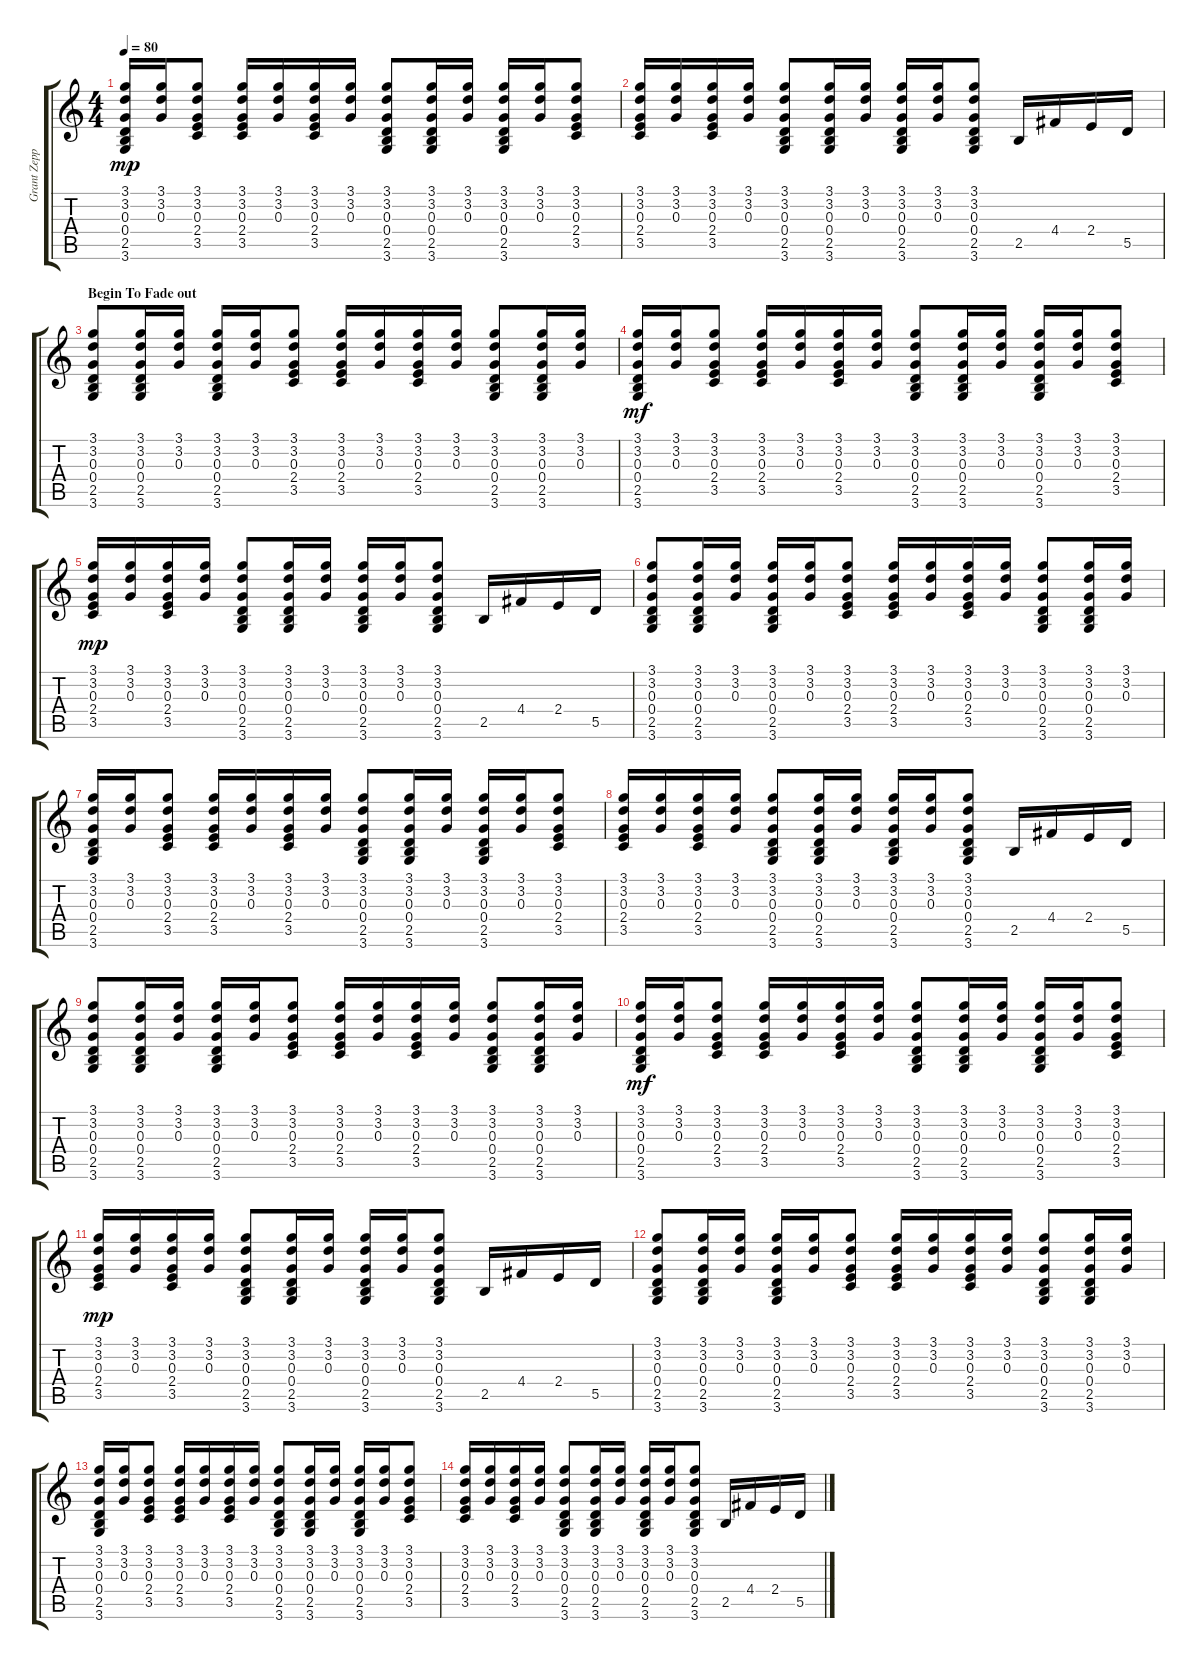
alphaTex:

\track ("Grant Zeppelin" "Grant Zepp") {instrument acousticguitarsteel}
\staff {score tabs}
\tuning (E4 B3 G3 D3 A2 E2) {hide}
\ts (4 4)
\tempo 80
\clef g2
\ks c
(3.1 3.2 0.3 0.4 2.5 3.6).16{dy mp} (3.1 3.2 0.3).16 (3.1 3.2 0.3 2.4 3.5).8 (3.1 3.2 0.3 2.4 3.5).16 (3.1 3.2 0.3).16 (3.1 3.2 0.3 2.4 3.5).16 (3.1 3.2 0.3).16 (3.1 3.2 0.3 0.4 2.5 3.6).8 (3.1 3.2 0.3 0.4 2.5 3.6).16 (3.1 3.2 0.3).16 (3.1 3.2 0.3 0.4 2.5 3.6).16 (3.1 3.2 0.3).16 (3.1 3.2 0.3 2.4 3.5).8 |
(3.1 3.2 0.3 2.4 3.5).16 (3.1 3.2 0.3).16 (3.1 3.2 0.3 2.4 3.5).16 (3.1 3.2 0.3).16 (3.1 3.2 0.3 0.4 2.5 3.6).8 (3.1 3.2 0.3 0.4 2.5 3.6).16 (3.1 3.2 0.3).16 (3.1 3.2 0.3 0.4 2.5 3.6).16 (3.1 3.2 0.3).16 (3.1 3.2 0.3 0.4 2.5 3.6).8 2.5.16 4.4.16 2.4.16 5.5.16 |
\section ("" "Begin To Fade out")
(3.1 3.2 0.3 0.4 2.5 3.6).8{volume 11} (3.1 3.2 0.3 0.4 2.5 3.6).16 (3.1 3.2 0.3).16 (3.1 3.2 0.3 0.4 2.5 3.6).16 (3.1 3.2 0.3).16 (3.1 3.2 0.3 2.4 3.5).8 (3.1 3.2 0.3 2.4 3.5).16 (3.1 3.2 0.3).16 (3.1 3.2 0.3 2.4 3.5).16 (3.1 3.2 0.3).16 (3.1 3.2 0.3 0.4 2.5 3.6).8 (3.1 3.2 0.3 0.4 2.5 3.6).16 (3.1 3.2 0.3).16 |
(3.1 3.2 0.3 0.4 2.5 3.6).16{dy mf volume 10} (3.1 3.2 0.3).16 (3.1 3.2 0.3 2.4 3.5).8 (3.1 3.2 0.3 2.4 3.5).16 (3.1 3.2 0.3).16 (3.1 3.2 0.3 2.4 3.5).16 (3.1 3.2 0.3).16 (3.1 3.2 0.3 0.4 2.5 3.6).8 (3.1 3.2 0.3 0.4 2.5 3.6).16 (3.1 3.2 0.3).16 (3.1 3.2 0.3 0.4 2.5 3.6).16 (3.1 3.2 0.3).16 (3.1 3.2 0.3 2.4 3.5).8 |
(3.1 3.2 0.3 2.4 3.5).16{dy mp volume 9} (3.1 3.2 0.3).16 (3.1 3.2 0.3 2.4 3.5).16 (3.1 3.2 0.3).16 (3.1 3.2 0.3 0.4 2.5 3.6).8 (3.1 3.2 0.3 0.4 2.5 3.6).16 (3.1 3.2 0.3).16 (3.1 3.2 0.3 0.4 2.5 3.6).16 (3.1 3.2 0.3).16 (3.1 3.2 0.3 0.4 2.5 3.6).8 2.5.16 4.4.16 2.4.16 5.5.16 |
(3.1 3.2 0.3 0.4 2.5 3.6).8{volume 8} (3.1 3.2 0.3 0.4 2.5 3.6).16 (3.1 3.2 0.3).16 (3.1 3.2 0.3 0.4 2.5 3.6).16 (3.1 3.2 0.3).16 (3.1 3.2 0.3 2.4 3.5).8 (3.1 3.2 0.3 2.4 3.5).16 (3.1 3.2 0.3).16 (3.1 3.2 0.3 2.4 3.5).16 (3.1 3.2 0.3).16 (3.1 3.2 0.3 0.4 2.5 3.6).8 (3.1 3.2 0.3 0.4 2.5 3.6).16 (3.1 3.2 0.3).16 |
(3.1 3.2 0.3 0.4 2.5 3.6).16{volume 7} (3.1 3.2 0.3).16 (3.1 3.2 0.3 2.4 3.5).8 (3.1 3.2 0.3 2.4 3.5).16 (3.1 3.2 0.3).16 (3.1 3.2 0.3 2.4 3.5).16 (3.1 3.2 0.3).16 (3.1 3.2 0.3 0.4 2.5 3.6).8 (3.1 3.2 0.3 0.4 2.5 3.6).16 (3.1 3.2 0.3).16 (3.1 3.2 0.3 0.4 2.5 3.6).16 (3.1 3.2 0.3).16 (3.1 3.2 0.3 2.4 3.5).8 |
(3.1 3.2 0.3 2.4 3.5).16{volume 6} (3.1 3.2 0.3).16 (3.1 3.2 0.3 2.4 3.5).16 (3.1 3.2 0.3).16 (3.1 3.2 0.3 0.4 2.5 3.6).8 (3.1 3.2 0.3 0.4 2.5 3.6).16 (3.1 3.2 0.3).16 (3.1 3.2 0.3 0.4 2.5 3.6).16 (3.1 3.2 0.3).16 (3.1 3.2 0.3 0.4 2.5 3.6).8 2.5.16 4.4.16 2.4.16 5.5.16 |
(3.1 3.2 0.3 0.4 2.5 3.6).8{volume 5} (3.1 3.2 0.3 0.4 2.5 3.6).16 (3.1 3.2 0.3).16 (3.1 3.2 0.3 0.4 2.5 3.6).16 (3.1 3.2 0.3).16 (3.1 3.2 0.3 2.4 3.5).8 (3.1 3.2 0.3 2.4 3.5).16 (3.1 3.2 0.3).16 (3.1 3.2 0.3 2.4 3.5).16 (3.1 3.2 0.3).16 (3.1 3.2 0.3 0.4 2.5 3.6).8 (3.1 3.2 0.3 0.4 2.5 3.6).16 (3.1 3.2 0.3).16 |
(3.1 3.2 0.3 0.4 2.5 3.6).16{dy mf volume 4} (3.1 3.2 0.3).16 (3.1 3.2 0.3 2.4 3.5).8 (3.1 3.2 0.3 2.4 3.5).16 (3.1 3.2 0.3).16 (3.1 3.2 0.3 2.4 3.5).16 (3.1 3.2 0.3).16 (3.1 3.2 0.3 0.4 2.5 3.6).8 (3.1 3.2 0.3 0.4 2.5 3.6).16 (3.1 3.2 0.3).16 (3.1 3.2 0.3 0.4 2.5 3.6).16 (3.1 3.2 0.3).16 (3.1 3.2 0.3 2.4 3.5).8 |
(3.1 3.2 0.3 2.4 3.5).16{dy mp volume 3} (3.1 3.2 0.3).16 (3.1 3.2 0.3 2.4 3.5).16 (3.1 3.2 0.3).16 (3.1 3.2 0.3 0.4 2.5 3.6).8 (3.1 3.2 0.3 0.4 2.5 3.6).16 (3.1 3.2 0.3).16 (3.1 3.2 0.3 0.4 2.5 3.6).16 (3.1 3.2 0.3).16 (3.1 3.2 0.3 0.4 2.5 3.6).8 2.5.16 4.4.16 2.4.16 5.5.16 |
(3.1 3.2 0.3 0.4 2.5 3.6).8{volume 2} (3.1 3.2 0.3 0.4 2.5 3.6).16 (3.1 3.2 0.3).16 (3.1 3.2 0.3 0.4 2.5 3.6).16 (3.1 3.2 0.3).16 (3.1 3.2 0.3 2.4 3.5).8 (3.1 3.2 0.3 2.4 3.5).16 (3.1 3.2 0.3).16 (3.1 3.2 0.3 2.4 3.5).16 (3.1 3.2 0.3).16 (3.1 3.2 0.3 0.4 2.5 3.6).8 (3.1 3.2 0.3 0.4 2.5 3.6).16 (3.1 3.2 0.3).16 |
(3.1 3.2 0.3 0.4 2.5 3.6).16{volume 1} (3.1 3.2 0.3).16 (3.1 3.2 0.3 2.4 3.5).8 (3.1 3.2 0.3 2.4 3.5).16 (3.1 3.2 0.3).16 (3.1 3.2 0.3 2.4 3.5).16 (3.1 3.2 0.3).16 (3.1 3.2 0.3 0.4 2.5 3.6).8 (3.1 3.2 0.3 0.4 2.5 3.6).16 (3.1 3.2 0.3).16 (3.1 3.2 0.3 0.4 2.5 3.6).16 (3.1 3.2 0.3).16 (3.1 3.2 0.3 2.4 3.5).8 |
(3.1 3.2 0.3 2.4 3.5).16{volume 0} (3.1 3.2 0.3).16 (3.1 3.2 0.3 2.4 3.5).16 (3.1 3.2 0.3).16 (3.1 3.2 0.3 0.4 2.5 3.6).8 (3.1 3.2 0.3 0.4 2.5 3.6).16 (3.1 3.2 0.3).16 (3.1 3.2 0.3 0.4 2.5 3.6).16 (3.1 3.2 0.3).16 (3.1 3.2 0.3 0.4 2.5 3.6).8 2.5.16 4.4.16 2.4.16 5.5.16
